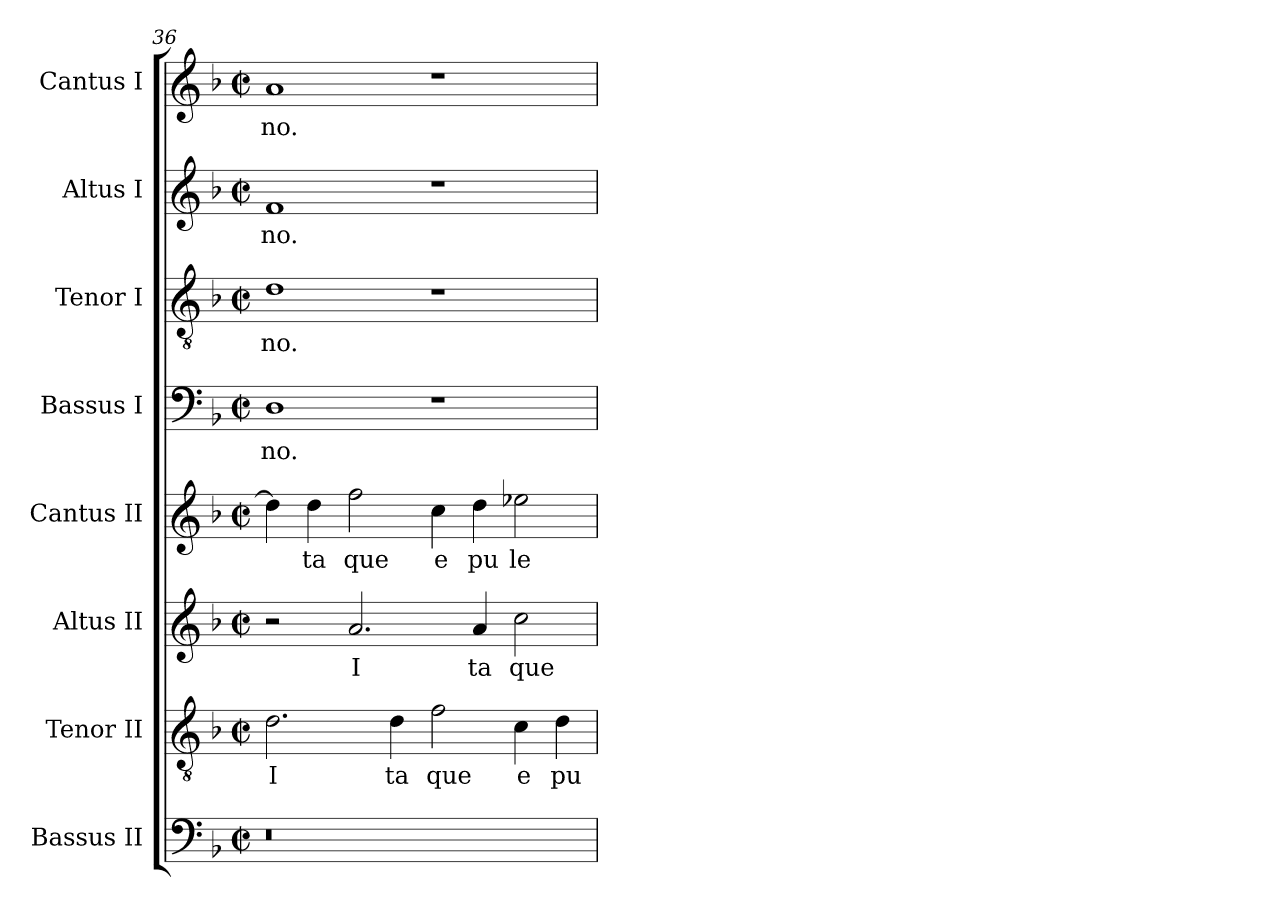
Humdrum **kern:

**kern	**kern	**text	**kern	**text	**kern	**text	**kern	**text	**kern	**text	**kern	**text	**kern	**text
*part8	*part7	*part7	*part6	*part6	*part5	*part5	*part4	*part4	*part3	*part3	*part2	*part2	*part1	*part1
*staff8	*staff7	*staff7	*staff6	*staff6	*staff5	*staff5	*staff4	*staff4	*staff3	*staff3	*staff2	*staff2	*staff1	*staff1
*I"Bassus II	*I"Tenor II	*	*I"Altus II	*	*I"Cantus II	*	*I"Bassus I	*	*I"Tenor I	*	*I"Altus I	*	*I"Cantus I	*
!!LO:PB:g=z
*clefF4	*clefGv2	*	*clefG2	*	*clefG2	*	*clefF4	*	*clefGv2	*	*clefG2	*	*clefG2	*
*k[b-]	*k[b-]	*	*k[b-]	*	*k[b-]	*	*k[b-]	*	*k[b-]	*	*k[b-]	*	*k[b-]	*
*F:	*F:	*	*F:	*	*F:	*	*F:	*	*F:	*	*F:	*	*F:	*
*M2/2	*M2/2	*	*M2/2	*	*M2/2	*	*M2/2	*	*M2/2	*	*M2/2	*	*M2/2	*
*met(c|)	*met(c|)	*	*met(c|)	*	*met(c|)	*	*met(c|)	*	*met(c|)	*	*met(c|)	*	*met(c|)	*
=36	=36	=36	=36	=36	=36	=36	=36	=36	=36	=36	=36	=36	=36	=36
!	!	!LO:LY:b:cj	!	!	!	!	!	!LO:LY:b:cj	!	!LO:LY:b:cj	!	!LO:LY:b:cj	!	!LO:LY:b:cj
0r	2.d\	I	2r	.	4dd\]	.	1D	no.	1d	-no.	1f	no.	1a	-no.
!	!	!	!	!	!	!LO:LY:b:cj	!	!	!	!	!	!	!	!
.	.	.	.	.	4dd\	ta	.	.	.	.	.	.	.	.
!	!	!	!	!LO:LY:b:cj	!	!LO:LY:b:cj	!	!	!	!	!	!	!	!
.	.	.	2.a/	I	2ff\	que	.	.	.	.	.	.	.	.
!	!	!LO:LY:b:cj	!	!	!	!	!	!	!	!	!	!	!	!
.	4d\	ta	.	.	.	.	.	.	.	.	.	.	.	.
!	!	!LO:LY:b:cj	!	!	!	!LO:LY:b:cj	!	!	!	!	!	!	!	!
.	2f\	que	.	.	4cc\	e	1r	.	1r	.	1r	.	1r	.
!	!	!	!	!LO:LY:b:cj	!	!LO:LY:b:cj	!	!	!	!	!	!	!	!
.	.	.	4a/	ta	4dd\	pu	.	.	.	.	.	.	.	.
!	!	!LO:LY:b:cj	!	!LO:LY:b:cj	!	!LO:LY:b:cj	!	!	!	!	!	!	!	!
.	4c\	e	2cc\	que	2ee-X\	le	.	.	.	.	.	.	.	.
!	!	!LO:LY:b:cj	!	!	!	!	!	!	!	!	!	!	!	!
.	4d\	pu	.	.	.	.	.	.	.	.	.	.	.	.
=	=	=	=	=	=	=	=	=	=	=	=	=	=	=
*-	*-	*-	*-	*-	*-	*-	*-	*-	*-	*-	*-	*-	*-	*-
